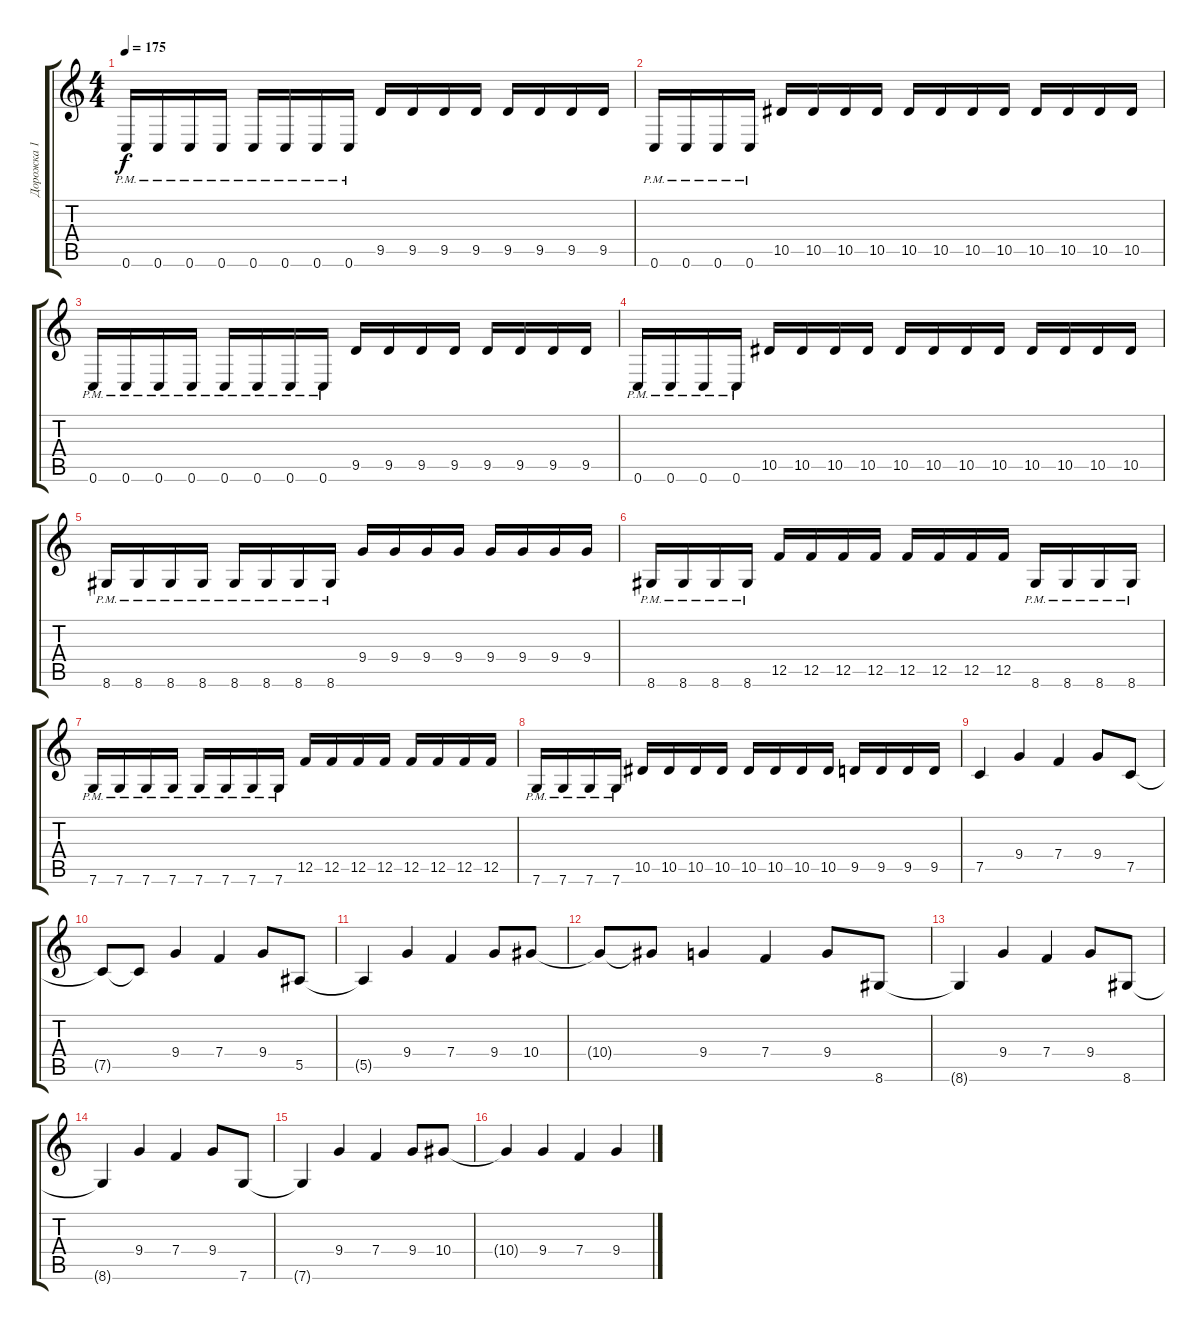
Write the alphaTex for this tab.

\track ("Дорожка 1" "Дорожка 1") {instrument distortionguitar}
\staff {score tabs}
\tuning (C4 G3 Eb3 Bb2 F2 C2) {hide}
\ts (4 4)
\tempo 175
\clef g2
\ks c
0.6{pm}.16{dy f} 0.6{pm}.16 0.6{pm}.16 0.6{pm}.16 0.6{pm}.16 0.6{pm}.16 0.6{pm}.16 0.6{pm}.16 9.5.16 9.5.16 9.5.16 9.5.16 9.5.16 9.5.16 9.5.16 9.5.16 |
0.6{pm}.16 0.6{pm}.16 0.6{pm}.16 0.6{pm}.16 10.5.16 10.5.16 10.5.16 10.5.16 10.5.16 10.5.16 10.5.16 10.5.16 10.5.16 10.5.16 10.5.16 10.5.16 |
0.6{pm}.16 0.6{pm}.16 0.6{pm}.16 0.6{pm}.16 0.6{pm}.16 0.6{pm}.16 0.6{pm}.16 0.6{pm}.16 9.5.16 9.5.16 9.5.16 9.5.16 9.5.16 9.5.16 9.5.16 9.5.16 |
0.6{pm}.16 0.6{pm}.16 0.6{pm}.16 0.6{pm}.16 10.5.16 10.5.16 10.5.16 10.5.16 10.5.16 10.5.16 10.5.16 10.5.16 10.5.16 10.5.16 10.5.16 10.5.16 |
8.6{pm}.16 8.6{pm}.16 8.6{pm}.16 8.6{pm}.16 8.6{pm}.16 8.6{pm}.16 8.6{pm}.16 8.6{pm}.16 9.4.16 9.4.16 9.4.16 9.4.16 9.4.16 9.4.16 9.4.16 9.4.16 |
8.6{pm}.16 8.6{pm}.16 8.6{pm}.16 8.6{pm}.16 12.5.16 12.5.16 12.5.16 12.5.16 12.5.16 12.5.16 12.5.16 12.5.16 8.6{pm}.16 8.6{pm}.16 8.6{pm}.16 8.6{pm}.16 |
7.6{pm}.16 7.6{pm}.16 7.6{pm}.16 7.6{pm}.16 7.6{pm}.16 7.6{pm}.16 7.6{pm}.16 7.6{pm}.16 12.5.16 12.5.16 12.5.16 12.5.16 12.5.16 12.5.16 12.5.16 12.5.16 |
7.6{pm}.16 7.6{pm}.16 7.6{pm}.16 7.6{pm}.16 10.5.16 10.5.16 10.5.16 10.5.16 10.5.16 10.5.16 10.5.16 10.5.16 9.5.16 9.5.16 9.5.16 9.5.16 |
7.5.4 9.4.4 7.4.4 9.4.8 7.5.8 |
7.5{t}.8 7.5{t}.8 9.4.4 7.4.4 9.4.8 5.5.8 |
5.5{t}.4 9.4.4 7.4.4 9.4.8 10.4.8 |
10.4{t}.8 10.4{t}.8 9.4.4 7.4.4 9.4.8 8.6.8 |
8.6{t}.4 9.4.4 7.4.4 9.4.8 8.6.8 |
8.6{t}.4 9.4.4 7.4.4 9.4.8 7.6.8 |
7.6{t}.4 9.4.4 7.4.4 9.4.8 10.4.8 |
10.4{t}.4 9.4.4 7.4.4 9.4.4
